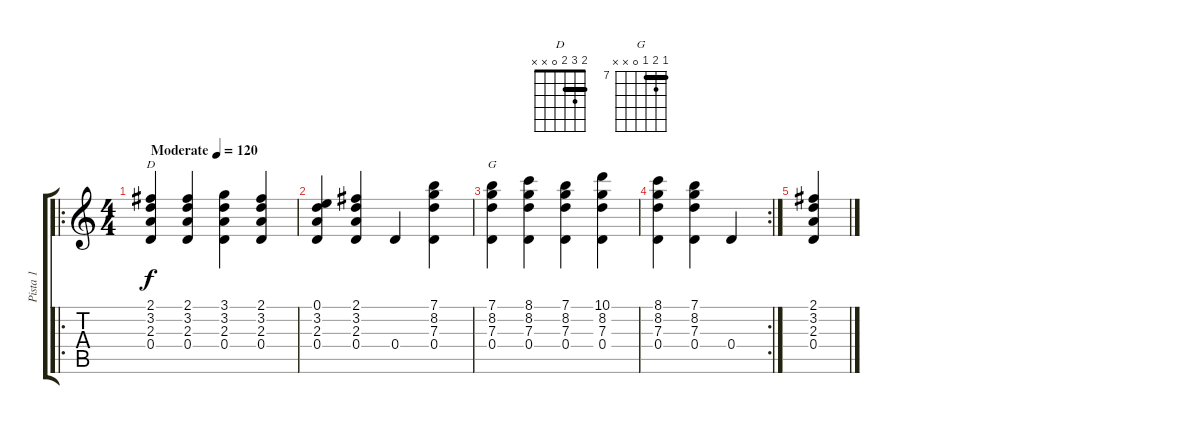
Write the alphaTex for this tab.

\track ("Pista 1" "Pista 1") {instrument acousticguitarsteel}
\staff {score tabs}
\tuning (E4 B3 G3 D3 A2 E2) {hide}
\chord ("D" 2 3 2 0 x x) {barre 2}
\chord ("G" 7 8 7 0 x x) {firstfret 7 barre 7}
\ro
\ts (4 4)
\tempo (120 "Moderate")
\clef g2
\ks c
(2.1 3.2 2.3 0.4).4{ch "D" dy f instrument acousticguitarsteel} (2.1 3.2 2.3 0.4).4 (3.1 3.2 2.3 0.4).4 (2.1 3.2 2.3 0.4).4 |
(0.1 3.2 2.3 0.4).4 (2.1 3.2 2.3 0.4).4 0.4.4 (7.1 8.2 7.3 0.4).4 |
(7.1 8.2 7.3 0.4).4{ch "G"} (8.1 8.2 7.3 0.4).4 (7.1 8.2 7.3 0.4).4 (10.1 8.2 7.3 0.4).4 |
\rc 2
(8.1 8.2 7.3 0.4).4 (7.1 8.2 7.3 0.4).4 0.4.4 |
(2.1 3.2 2.3 0.4).4
